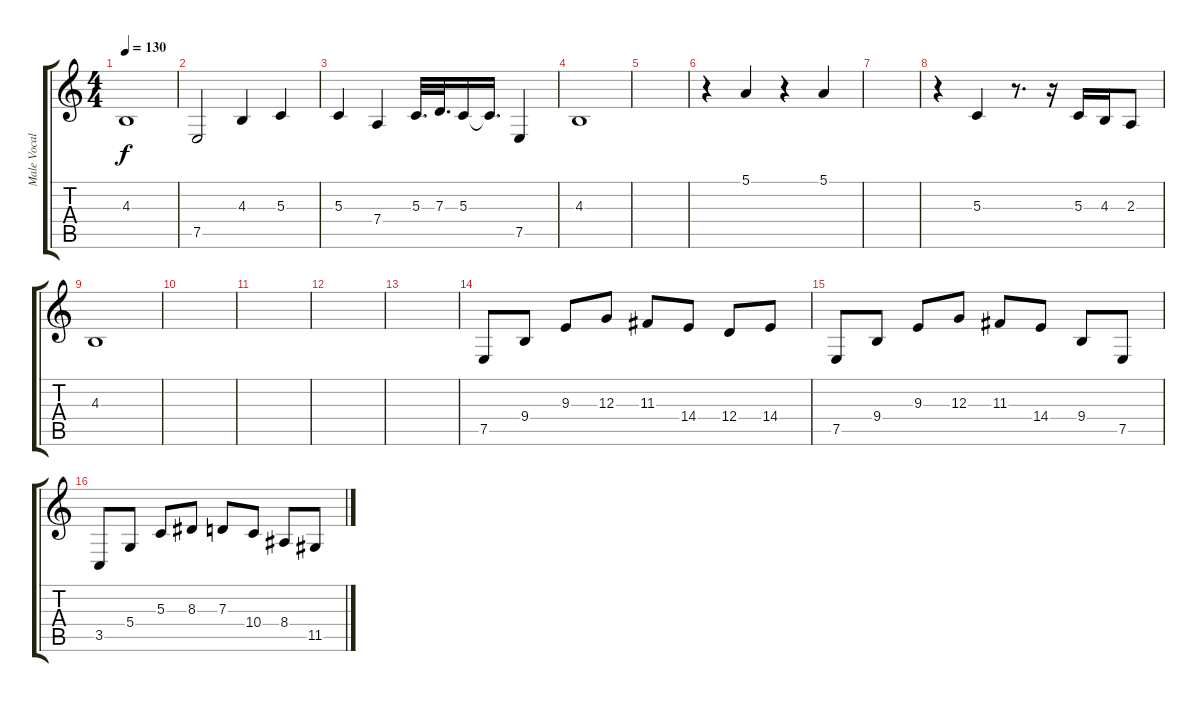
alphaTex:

\track ("Male Vocals" "Male Vocal") {instrument lead8bassandlead}
\staff {score tabs}
\tuning (E4 B3 G3 D3 A2 E2) {hide}
\ts (4 4)
\tempo 130
\clef g2
\ks c
4.3.1{dy f} |
7.5.2{instrument acousticguitarsteel} 4.3.4 5.3.4 |
5.3.4 7.4.4 5.3.32{d} 7.3.32{d} 5.3.16 5.3{t}.16{d} 7.5.4 |
4.3.1 |
|
r.4 5.1.4 r.4 5.1.4 |
|
r.4 5.3.4 r.8{d} r.16 5.3.16 4.3.16 2.3.8 |
4.3.1 |
|
|
|
|
7.5.8 9.4.8 9.3.8 12.3.8 11.3.8 14.4.8 12.4.8 14.4.8 |
7.5.8 9.4.8 9.3.8 12.3.8 11.3.8 14.4.8 9.4.8 7.5.8 |
3.5.8 5.4.8 5.3.8 8.3.8 7.3.8 10.4.8 8.4.8 11.5.8
